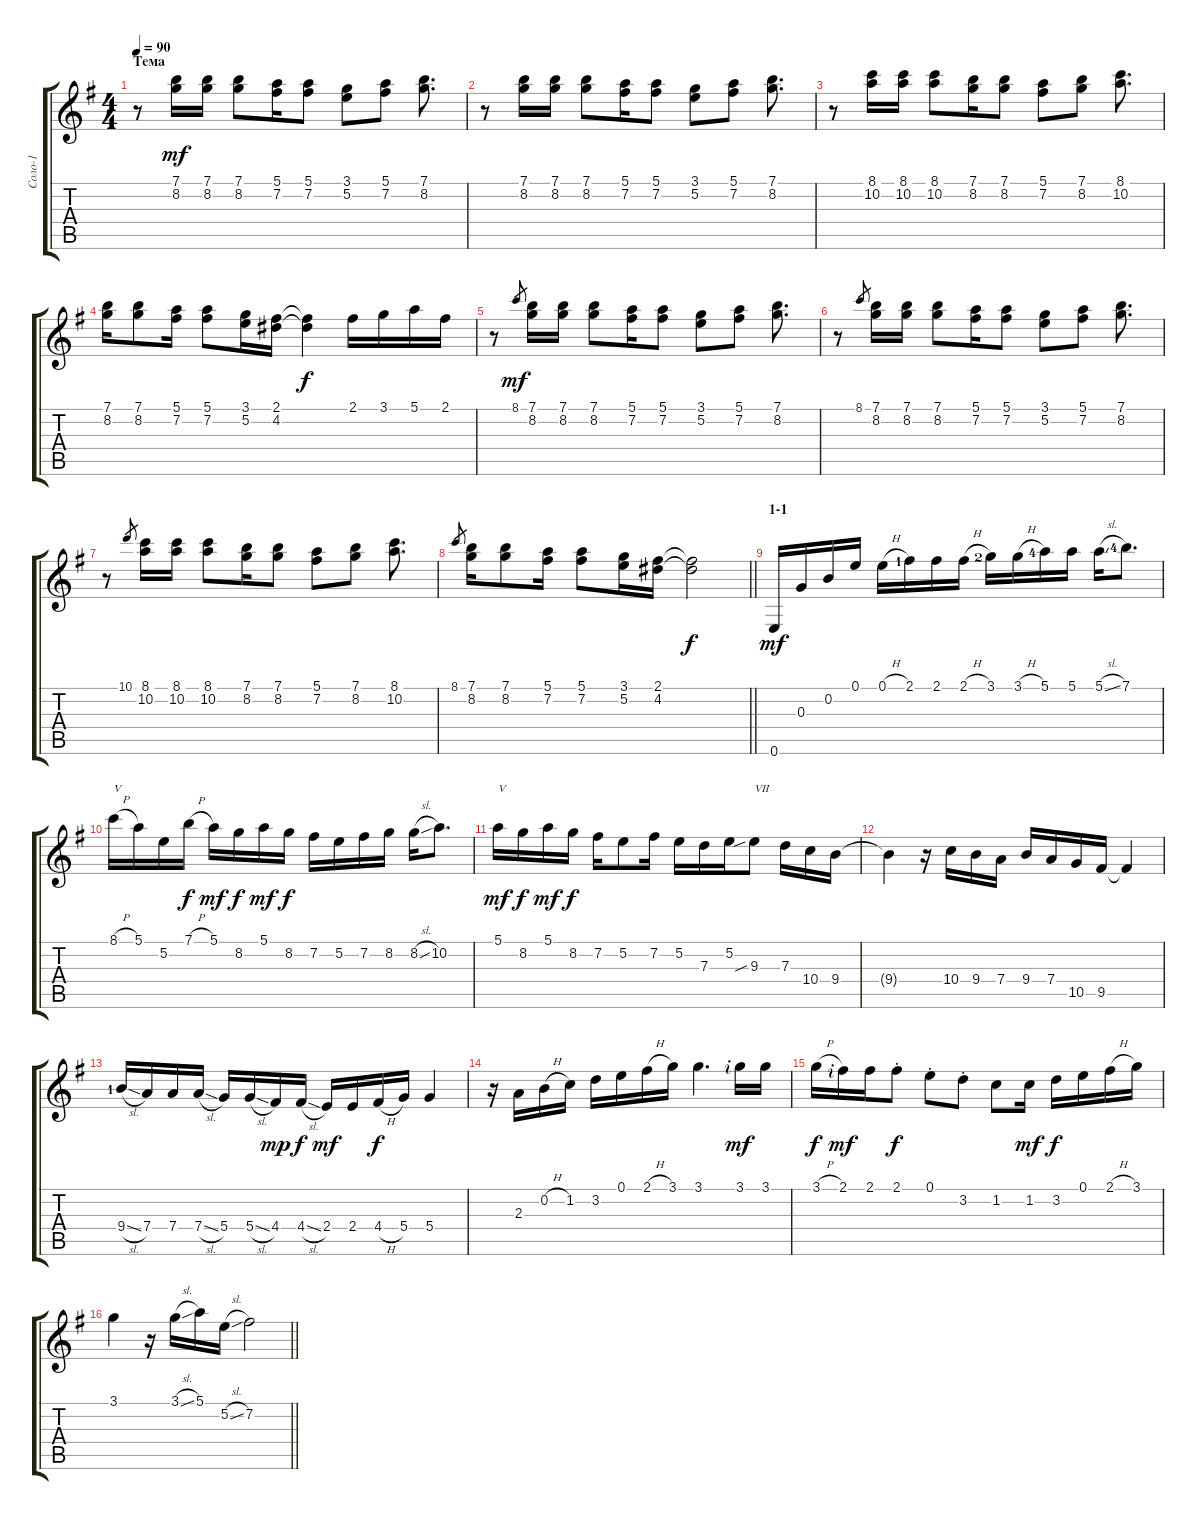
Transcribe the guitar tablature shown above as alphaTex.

\track ("Соло-1" "Соло-1") {instrument acousticguitarsteel}
\staff {score tabs}
\tuning (E4 B3 G3 D3 A2 E2) {hide}
\ts (4 4)
\section ("" "Тема")
\tempo 90
\clef g2
\ks eminor
r.8{dy mf instrument acousticguitarsteel} (7.1 8.2).16 (7.1 8.2).16 (7.1 8.2).8 (5.1 7.2).16 (5.1 7.2).8 (3.1 5.2).8 (5.1 7.2).8 (7.1 8.2).8{d} |
r.8 (7.1 8.2).16 (7.1 8.2).16 (7.1 8.2).8 (5.1 7.2).16 (5.1 7.2).8 (3.1 5.2).8 (5.1 7.2).8 (7.1 8.2).8{d} |
r.8 (8.1 10.2).16 (8.1 10.2).16 (8.1 10.2).8 (7.1 8.2).16 (7.1 8.2).8 (5.1 7.2).8 (7.1 8.2).8 (8.1 10.2).8{d} |
(7.1 8.2).16 (7.1 8.2).8 (5.1 7.2).16 (5.1 7.2).8 (3.1 5.2).16 (2.1 4.2).16 (2.1{t} 4.2{t}).4{dy f} 2.1.16 3.1.16 5.1.16 2.1.16 |
r.8 8.1.8{gr dy mf} (7.1 8.2).16 (7.1 8.2).16 (7.1 8.2).8 (5.1 7.2).16 (5.1 7.2).8 (3.1 5.2).8 (5.1 7.2).8 (7.1 8.2).8{d} |
r.8 8.1.8{gr} (7.1 8.2).16 (7.1 8.2).16 (7.1 8.2).8 (5.1 7.2).16 (5.1 7.2).8 (3.1 5.2).8 (5.1 7.2).8 (7.1 8.2).8{d} |
r.8 10.1.8{gr} (8.1 10.2).16 (8.1 10.2).16 (8.1 10.2).8 (7.1 8.2).16 (7.1 8.2).8 (5.1 7.2).8 (7.1 8.2).8 (8.1 10.2).8{d} |
\barLineRight lightlight
8.1.8{gr} (7.1 8.2).16 (7.1 8.2).8 (5.1 7.2).16 (5.1 7.2).8 (3.1 5.2).16 (2.1 4.2).16 (2.1{t} 4.2{t}).2{dy f} |
\section ("" "1-1")
0.6.16{dy mf} 0.3.16 0.2.16 0.1.16 0.1{h}.16 2.1{lf 2}.16 2.1.16 2.1{h}.16 3.1{lf 3}.16 3.1{h}.16 5.1{lf 5}.16 5.1.16 5.1{sl}.16 7.1{lf 5}.8{d} |
8.1{h}.16{txt "V"} 5.1.16 5.2.16 7.1{h}.16{dy f} 5.1.16{dy mf} 8.2.16{dy f} 5.1.16{dy mf} 8.2.16{dy f} 7.2.16 5.2.16 7.2.16 8.2.16 8.2{sl}.16 10.2.8{d} |
5.1.16{txt "V" dy mf} 8.2.16{dy f} 5.1.16{dy mf} 8.2.16{dy f} 7.2.16 5.2.8 7.2.16 5.2.16 7.3.16 5.2.16 9.3{sib}.8{txt "VII"} 7.3.16 10.4.16 9.4.16 |
9.4{t}.4 r.16 10.4.16 9.4.16 7.4.16 9.4.16 7.4.16 10.5.16 9.5.16 9.5{t}.4 |
9.4{sl lf 2}.16 7.4.16 7.4.16 7.4{sl}.16 5.4.16 5.4{sl}.16 4.4.16{dy mp} 4.4{sl}.16{dy f} 2.4.16{dy mf} 2.4.16 4.4{h}.16{dy f} 5.4.16 5.4.4 |
r.16 2.3.16 0.2{h}.16 1.2.16 3.2.16 0.1.16 2.1{h}.16 3.1.16 3.1.4{d} 3.1{rf 2}.16{dy mf} 3.1.16 |
3.1{h}.16{dy f} 2.1{rf 2}.16{dy mf} 2.1.16 2.1{st}.8{dy f} 0.1{st}.8 3.2{st}.8 1.2.8 1.2.16{dy mf} 3.2.16{dy f} 0.1.16 2.1{h}.16 3.1.16 |
\barLineRight lightlight
3.1.4 r.16 3.1{sl}.16 5.1.16 5.2{sl}.16 7.2.2
